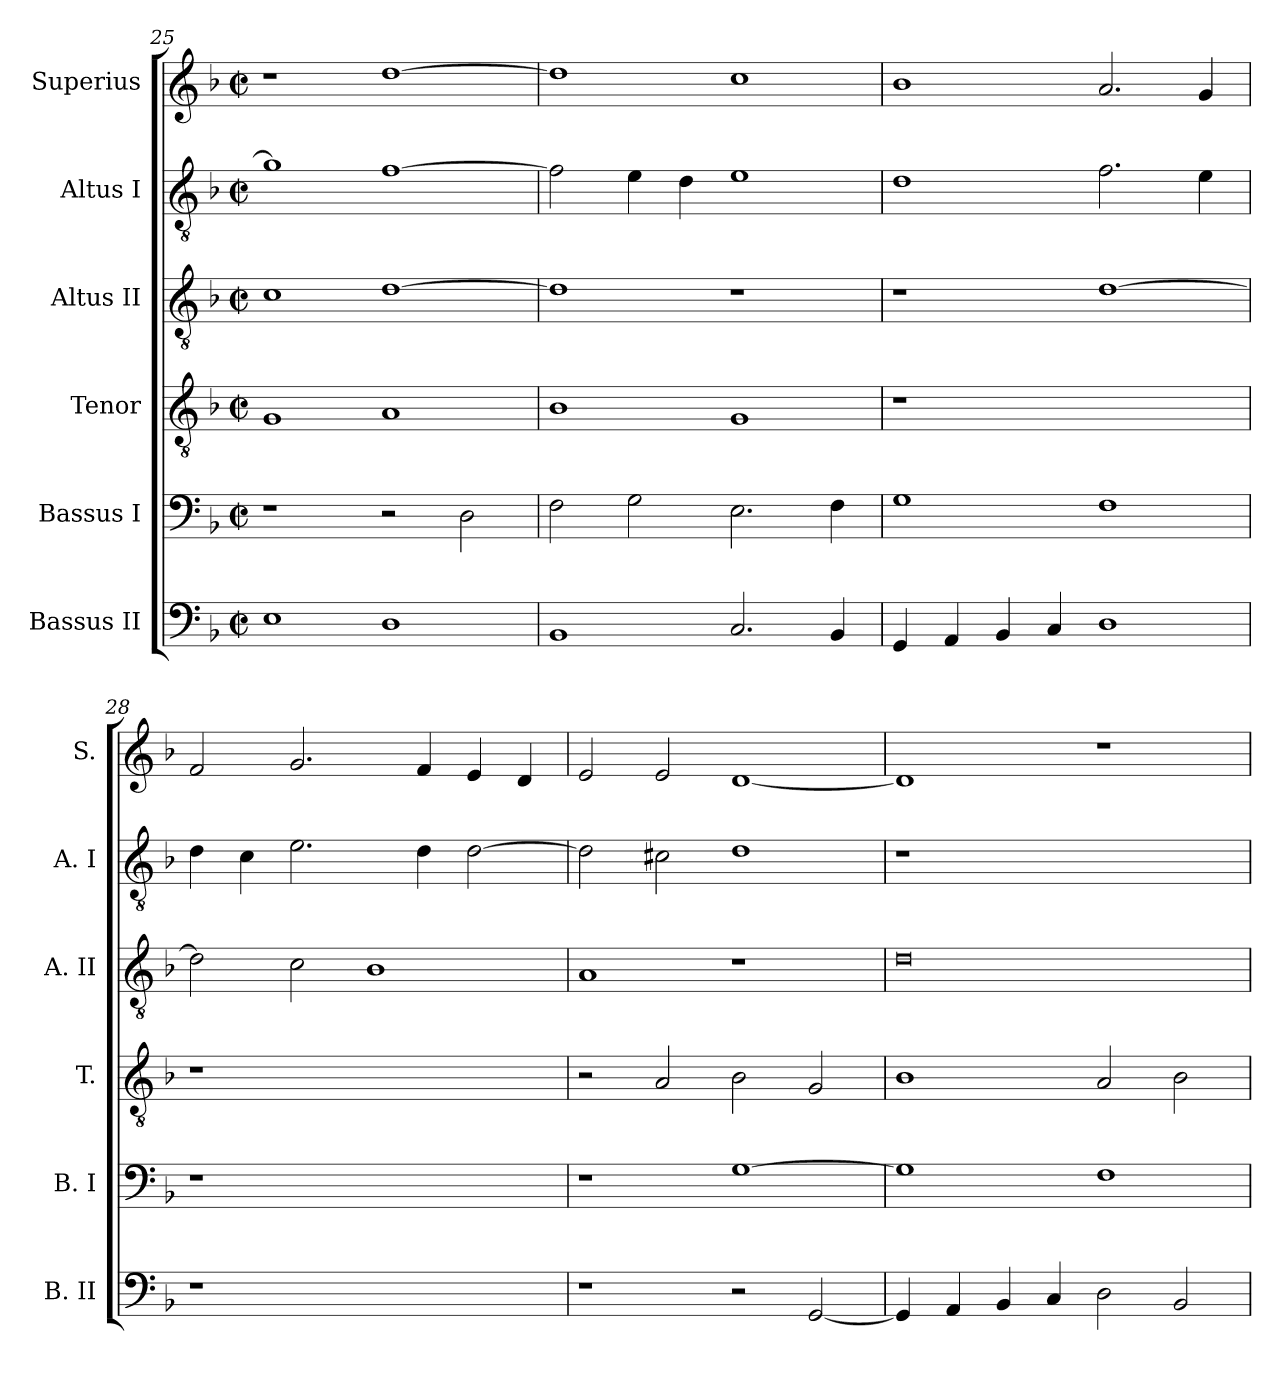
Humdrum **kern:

**kern	**kern	**kern	**kern	**kern	**kern
*part6	*part5	*part4	*part3	*part2	*part1
*staff6	*staff5	*staff4	*staff3	*staff2	*staff1
*I"Bassus II	*I"Bassus I	*I"Tenor	*I"Altus II	*I"Altus I	*I"Superius
*I'B. II	*I'B. I	*I'T.	*I'A. II	*I'A. I	*I'S.
*clefF4	*clefF4	*clefGv2	*clefGv2	*clefGv2	*clefG2
*	*	*ITrd7c12	*ITrd7c12	*ITrd7c12	*
*k[b-]	*k[b-]	*k[b-]	*k[b-]	*k[b-]	*k[b-]
*F:	*F:	*F:	*F:	*F:	*F:
*M2/2	*M2/2	*M2/2	*M2/2	*M2/2	*M2/2
*met(c|)	*met(c|)	*met(c|)	*met(c|)	*met(c|)	*met(c|)
=25	=25	=25	=25	=25	=25
1Ei	1r	1GGi	1Ci	1Gi]	1r
1Di	2r	1AAi	[>1Di	[>1Fi	[>1ddi
.	2Di\	.	.	.	.
=26	=26	=26	=26	=26	=26
1BB-i	2Fi\	1BB-i	1Di]	2Fi\]	1ddi]
.	2Gi\	.	.	4Ei\	.
.	.	.	.	4Di\	.
2.Ci/	2.Ei\	1GGi	1r	1Ei	1cci
4BB-i/	4Fi\	.	.	.	.
!!LO:PB:g=z
=27	=27	=27	=27	=27	=27
!	!	!LO:N:vis=1	!	!	!
4GGi/	1Gi	1r	1r	1Di	1b-i
4AAi/	.	.	.	.	.
4BB-i/	.	.	.	.	.
4Ci/	.	.	.	.	.
1Di	1Fi	1ryy	[>1Di	2.Fi\	2.ai/
.	.	.	.	4Ei\	4gi/
=28	=28	=28	=28	=28	=28
!LO:N:vis=1	!LO:N:vis=1	!LO:N:vis=1	!	!	!
1r	1r	1r	2Di\]	4Di\	2fi/
.	.	.	.	4Ci\	.
.	.	.	2Ci\	2.Ei\	2.gi/
1ryy	1ryy	1ryy	1BB-i	.	.
.	.	.	.	4Di\	4fi/
.	.	.	.	[>2Di\	4ei/
.	.	.	.	.	4di/
=29	=29	=29	=29	=29	=29
1r	1r	2r	1AAi	2Di\]	2ei/
.	.	2AAi/	.	2C#Xi\	2ei/
2r	[>1Gi	2BB-i\	1r	1Di	[<1di
[<2GGi/	.	2GGi/	.	.	.
=30	=30	=30	=30	=30	=30
!	!	!	!	!LO:N:vis=1	!
4GGi/]	1Gi]	1BB-i	0Di	1r	1di]
4AAi/	.	.	.	.	.
4BB-i/	.	.	.	.	.
4Ci/	.	.	.	.	.
2Di\	1Fi	2AAi/	.	1ryy	1r
2BB-i/	.	2BB-i\	.	.	.
=	=	=	=	=	=
*-	*-	*-	*-	*-	*-
